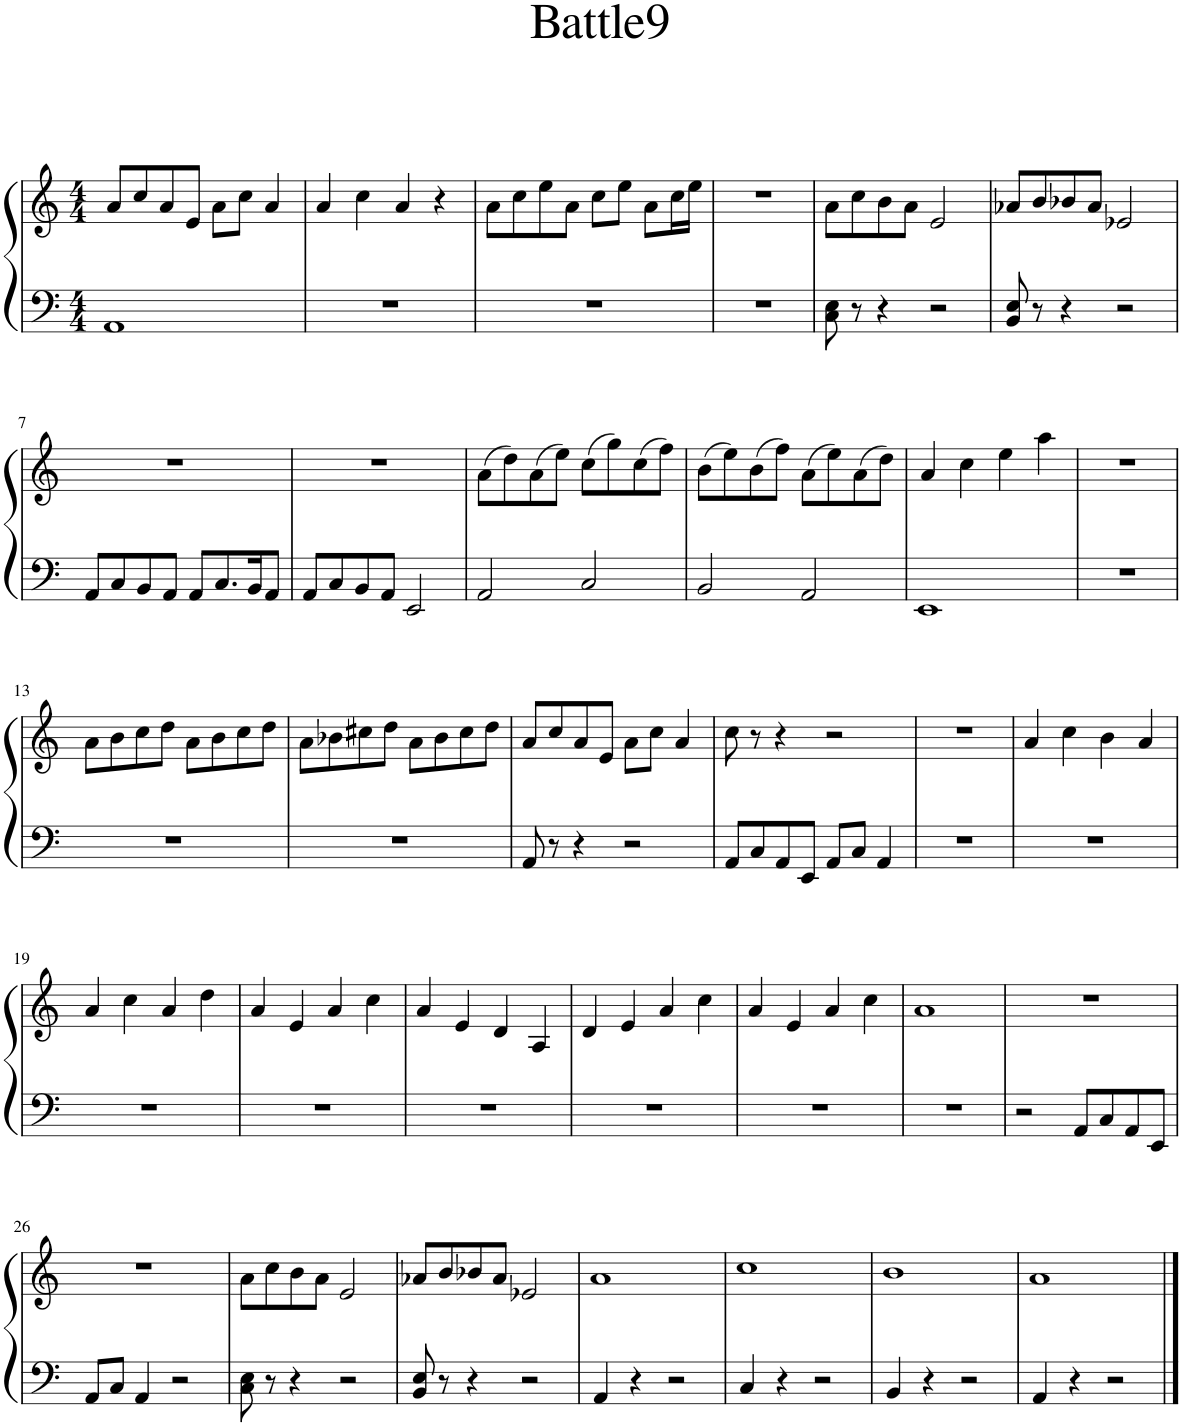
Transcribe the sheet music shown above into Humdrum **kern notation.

**kern	**kern
*part1	*part1
*staff2	*staff1
*I"Harp	*
*I'Hrp.	*
*clefF4	*clefG2
*k[]	*k[]
*M4/4	*M4/4
=1	=1
1AA	8a/L
.	8cc/
.	8a/
.	8e/J
.	8a\L
.	8cc\J
.	4a/
=2	=2
1r	4a/
.	4cc\
.	4a/
.	4r
=3	=3
1r	8a\L
.	8cc\
.	8ee\
.	8a\J
.	8cc\L
.	8ee\J
.	8a\L
.	16cc\L
.	16ee\JJ
=4	=4
1r	1r
=5	=5
8C\ 8E\	8a\L
8r	8cc\
4r	8b\
.	8a\J
2r	2e/
=6	=6
8BB/ 8E/	8a-X/L
8r	8b/
4r	8b-X/
.	8a-/J
2r	2e-X/
!!LO:LB:g=z
=7	=7
8AA/L	1r
8C/	.
8BB/	.
8AA/J	.
8AA/L	.
8.C/	.
16BB/K	.
8AA/J	.
=8	=8
8AA/L	1r
8C/	.
8BB/	.
8AA/J	.
2EE/	.
=9	=9
2AA/	(8a\L
.	8dd\)
.	(8a\
.	8ee\J)
2C/	(8cc\L
.	8gg\)
.	(8cc\
.	8ff\J)
=10	=10
2BB/	(8b\L
.	8ee\)
.	(8b\
.	8ff\J)
2AA/	(8a\L
.	8ee\)
.	(8a\
.	8dd\J)
=11	=11
1EE	4a/
.	4cc\
.	4ee\
.	4aa\
=12	=12
1r	1r
!!LO:LB:g=z
=13	=13
1r	8a\L
.	8b\
.	8cc\
.	8dd\J
.	8a\L
.	8b\
.	8cc\
.	8dd\J
=14	=14
1r	8a\L
.	8b-X\
.	8cc#X\
.	8dd\J
.	8a\L
.	8b-\
.	8cc#\
.	8dd\J
=15	=15
8AA/	8a/L
8r	8cc/
4r	8a/
.	8e/J
2r	8a\L
.	8cc\J
.	4a/
=16	=16
8AA/L	8cc\
8C/	8r
8AA/	4r
8EE/J	.
8AA/L	2r
8C/J	.
4AA/	.
=17	=17
1r	1r
=18	=18
1r	4a/
.	4cc\
.	4b\
.	4a/
!!LO:LB:g=z
=19	=19
1r	4a/
.	4cc\
.	4a/
.	4dd\
=20	=20
1r	4a/
.	4e/
.	4a/
.	4cc\
=21	=21
1r	4a/
.	4e/
.	4d/
.	4A/
=22	=22
1r	4d/
.	4e/
.	4a/
.	4cc\
=23	=23
1r	4a/
.	4e/
.	4a/
.	4cc\
=24	=24
1r	1a
=25	=25
2r	1r
8AA/L	.
8C/	.
8AA/	.
8EE/J	.
!!LO:LB:g=z
=26	=26
8AA/L	1r
8C/J	.
4AA/	.
2r	.
=27	=27
8C\ 8E\	8a\L
8r	8cc\
4r	8b\
.	8a\J
2r	2e/
=28	=28
8BB/ 8E/	8a-X/L
8r	8b/
4r	8b-X/
.	8a-/J
2r	2e-X/
=29	=29
4AA/	1a
4r	.
2r	.
=30	=30
4C/	1cc
4r	.
2r	.
=31	=31
4BB/	1b
4r	.
2r	.
=32	=32
4AA/	1a
4r	.
2r	.
==	==
*-	*-
